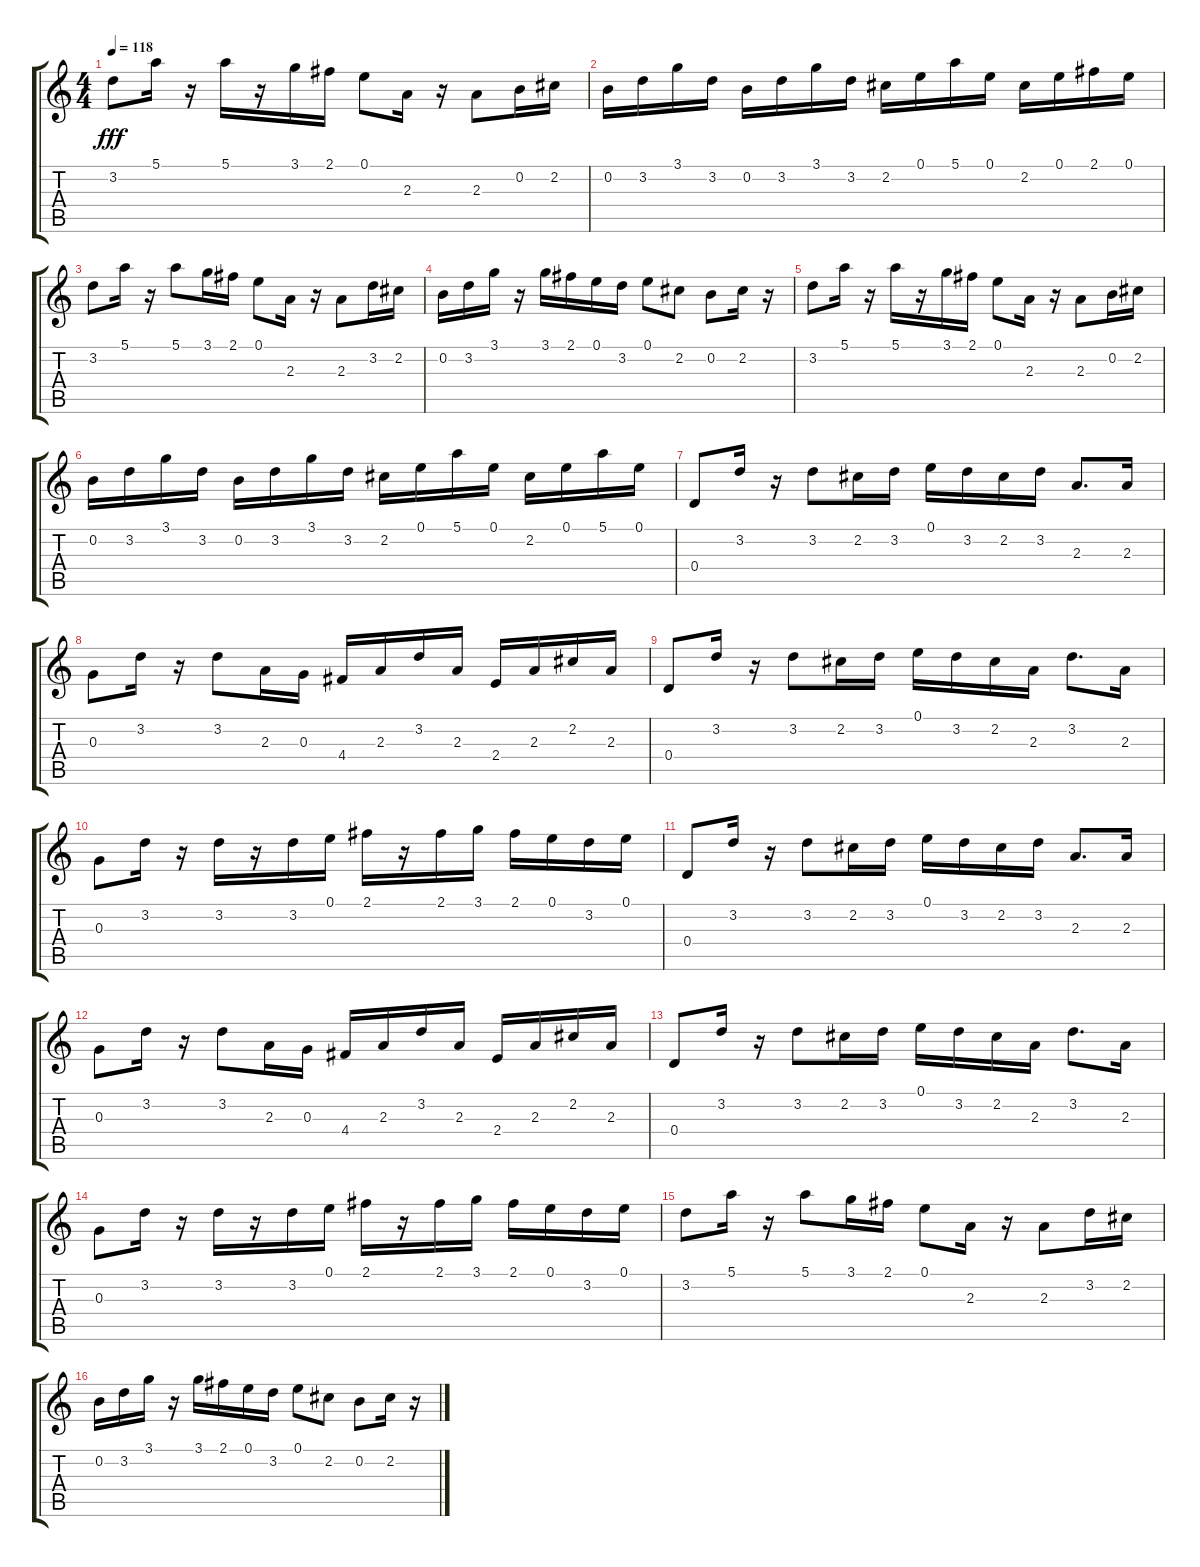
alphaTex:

\track "" {instrument banjo}
\staff {score tabs}
\tuning (E4 B3 G3 D3 A2 E2) {hide}
\displaytranspose 12
\ts (4 4)
\tempo 118
\clef g2
\ks c
3.2.8{dy fff} 5.1.16 r.16 5.1.16 r.16 3.1.16 2.1.16 0.1.8 2.3.16 r.16 2.3.8 0.2.16 2.2.16 |
0.2.16 3.2.16 3.1.16 3.2.16 0.2.16 3.2.16 3.1.16 3.2.16 2.2.16 0.1.16 5.1.16 0.1.16 2.2.16 0.1.16 2.1.16 0.1.16 |
3.2.8 5.1.16 r.16 5.1.8 3.1.16 2.1.16 0.1.8 2.3.16 r.16 2.3.8 3.2.16 2.2.16 |
0.2.16 3.2.16 3.1.16 r.16 3.1.16 2.1.16 0.1.16 3.2.16 0.1.8 2.2.8 0.2.8 2.2.16 r.16 |
3.2.8 5.1.16 r.16 5.1.16 r.16 3.1.16 2.1.16 0.1.8 2.3.16 r.16 2.3.8 0.2.16 2.2.16 |
0.2.16 3.2.16 3.1.16 3.2.16 0.2.16 3.2.16 3.1.16 3.2.16 2.2.16 0.1.16 5.1.16 0.1.16 2.2.16 0.1.16 5.1.16 0.1.16 |
0.4.8 3.2.16 r.16 3.2.8 2.2.16 3.2.16 0.1.16 3.2.16 2.2.16 3.2.16 2.3.8{d} 2.3.16 |
0.3.8 3.2.16 r.16 3.2.8 2.3.16 0.3.16 4.4.16 2.3.16 3.2.16 2.3.16 2.4.16 2.3.16 2.2.16 2.3.16 |
0.4.8 3.2.16 r.16 3.2.8 2.2.16 3.2.16 0.1.16 3.2.16 2.2.16 2.3.16 3.2.8{d} 2.3.16 |
0.3.8 3.2.16 r.16 3.2.16 r.16 3.2.16 0.1.16 2.1.16 r.16 2.1.16 3.1.16 2.1.16 0.1.16 3.2.16 0.1.16 |
0.4.8 3.2.16 r.16 3.2.8 2.2.16 3.2.16 0.1.16 3.2.16 2.2.16 3.2.16 2.3.8{d} 2.3.16 |
0.3.8 3.2.16 r.16 3.2.8 2.3.16 0.3.16 4.4.16 2.3.16 3.2.16 2.3.16 2.4.16 2.3.16 2.2.16 2.3.16 |
0.4.8 3.2.16 r.16 3.2.8 2.2.16 3.2.16 0.1.16 3.2.16 2.2.16 2.3.16 3.2.8{d} 2.3.16 |
0.3.8 3.2.16 r.16 3.2.16 r.16 3.2.16 0.1.16 2.1.16 r.16 2.1.16 3.1.16 2.1.16 0.1.16 3.2.16 0.1.16 |
3.2.8{volume 9} 5.1.16 r.16 5.1.8 3.1.16 2.1.16 0.1.8 2.3.16 r.16 2.3.8 3.2.16 2.2.16 |
0.2.16 3.2.16 3.1.16 r.16 3.1.16 2.1.16 0.1.16 3.2.16 0.1.8 2.2.8 0.2.8 2.2.16 r.16
